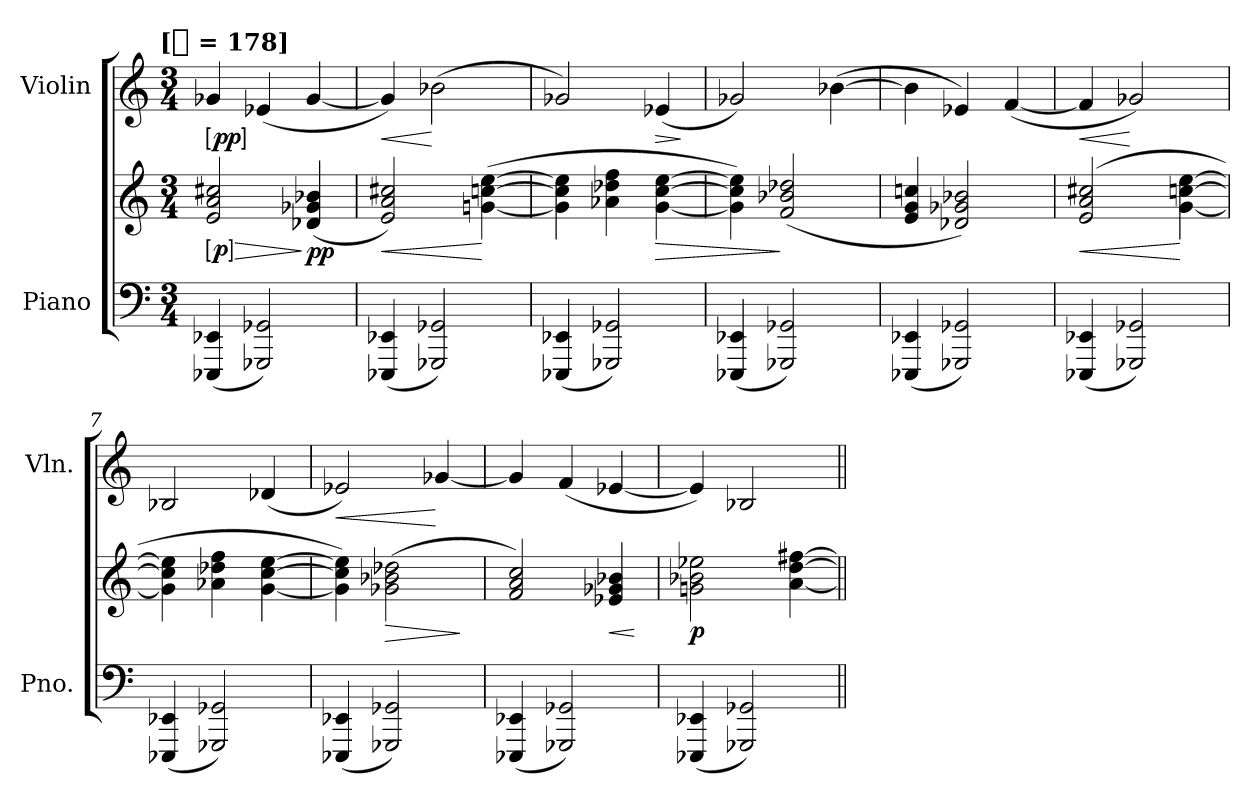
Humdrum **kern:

**kern	**kern	**dynam	**kern	**dynam
*part2	*part2	*part2	*part1	*part1
*staff3	*staff2	*staff2/3	*staff1	*staff1
*I"Piano	*	*	*I"Violin	*
*I'Pno.	*	*	*I'Vln.	*
*clefF4	*clefG2	*	*clefG2	*
*k[]	*k[]	*	*k[]	*
*C:	*C:	*	*C:	*
!!LO:TX:omd:t=[[quarter] = 178]
*M3/4	*M3/4	*	*M3/4	*
*MM178	*MM178	*	*MM178	*
=1	=1	=1	=1	=1
!	!	!LO:DY:n=1:ed=brack	!	!LO:DY:ed=brack
(4EEE-X 4EE-X	2e 2a 2cc#X	> p	4g-X	pp
2GGG-X 2GG-X)	.	.	(4e-X	.
.	(4d-X 4g-X 4b-X	] pp	[4g-	.
=2	=2	=2	=2	=2
!	!	!	!	!LO:HP:b
(4EEE-X 4EE-X	2e 2a 2cc#X)	<	4g-])	<
2GGG-X 2GG-X)	.	.	(2b-X	[
.	([4gn [4ccn [4ee	[	.	.
=3	=3	=3	=3	=3
(4EEE-X 4EE-X	4g] 4cc] 4ee]	.	2g-X)	.
2GGG-X 2GG-X)	4a-X 4dd-X 4ff	.	.	.
!	!	!	!	!LO:HP:b
.	[4g [4cc [4ee	>	(4e-X	>
.	.	.	.	]
=4	=4	=4	=4	=4
(4EEE-X 4EE-X	4g] 4cc] 4ee])	.	2g-X)	.
2GGG-X 2GG-X)	(2f 2b-X 2dd-X	]	.	.
.	.	.	([4b-X	.
=5	=5	=5	=5	=5
(4EEE-X 4EE-X	4e 4g 4ccn	.	4b-]	.
2GGG-X 2GG-X)	2d-X 2g-X 2b-X)	.	4e-X)	.
.	.	.	([4f	.
=6	=6	=6	=6	=6
!	!	!	!	!LO:HP:b
(4EEE-X 4EE-X	(2e 2a 2cc#X	<	4f]	<
2GGG-X 2GG-X)	.	.	2g-X)	[
.	[4g [4ccn [4ee	[	.	.
=7	=7	=7	=7	=7
(4EEE-X 4EE-X	4g] 4cc] 4ee]	.	2B-X	.
2GGG-X 2GG-X)	4a-X 4dd-X 4ff	.	.	.
.	[4g [4cc [4ee	.	(4d-X	.
=8	=8	=8	=8	=8
!	!	!	!	!LO:HP:b
(4EEE-X 4EE-X	4g] 4cc] 4ee])	.	2e-X)	<
2GGG-X 2GG-X)	(2g-X 2b-X 2dd-X	>	.	.
.	.	.	[4g-X	[
.	.	]	.	.
=9	=9	=9	=9	=9
(4EEE-X 4EE-X	2f 2a 2cc)	.	4g-]	.
2GGG-X 2GG-X)	.	.	(4f	.
.	4e-X 4g-X 4b-X	<	[4e-X	.
.	.	[	.	.
=10	=10	=10	=10	=10
(4EEE-X 4EE-X	2gn 2b-X 2ee-X	p	4e-])	.
2GGG-X 2GG-X)	.	.	2B-X	.
.	[4a [4dd [4ff#X	.	.	.
=||	=||	=||	=||	=||
*-	*-	*-	*-	*-
